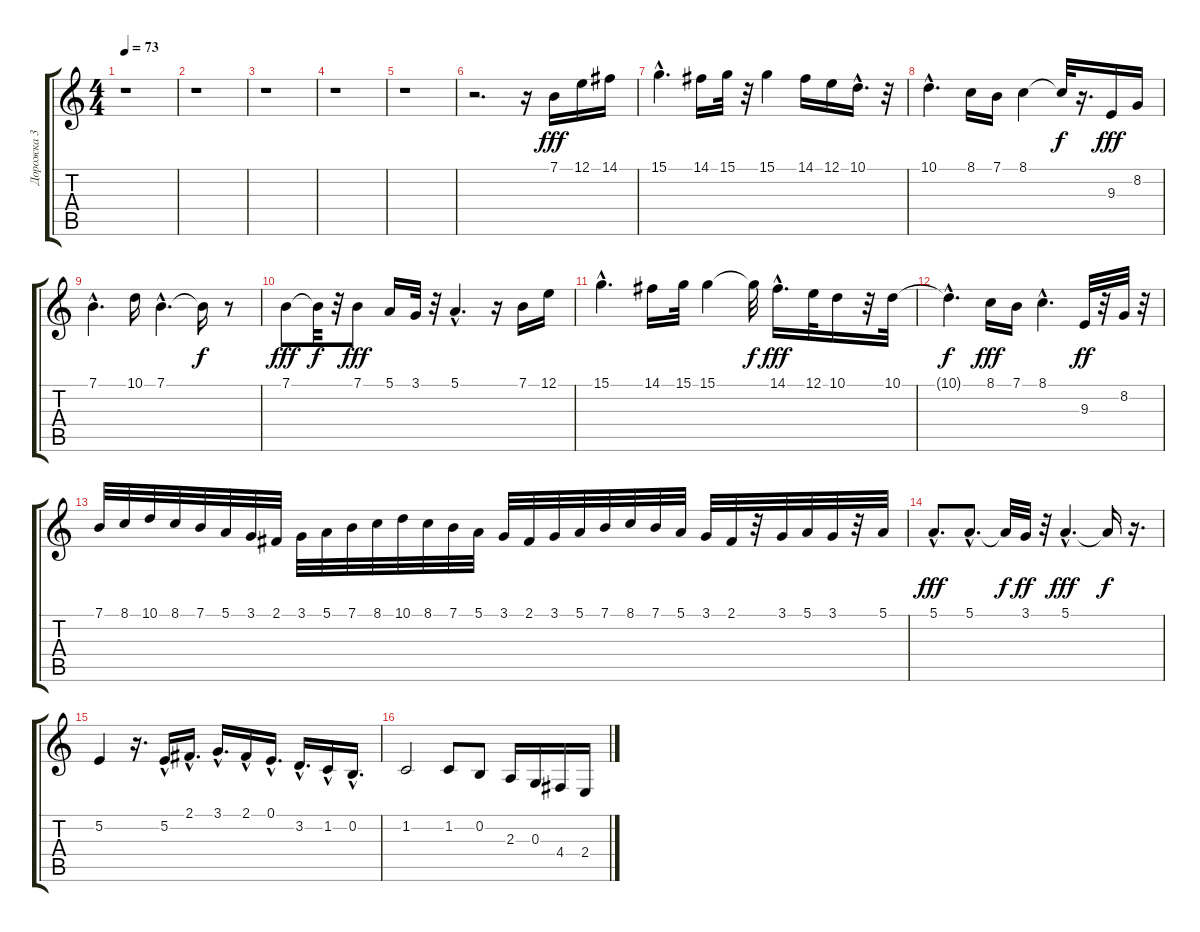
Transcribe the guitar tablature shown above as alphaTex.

\track ("Дорожка 3" "Дорожка 3") {instrument viola}
\staff {score tabs}
\tuning (E4 B3 G3 D3 A2 E2) {hide}
\ts (4 4)
\tempo 73
\clef g2
\ks c
r.1{dy f} |
r.1 |
r.1 |
r.1 |
r.1 |
r.2{d} r.16 7.1.16{dy fff} 12.1.16 14.1.16 |
15.1{hac}.4{d} 14.1.16 15.1.32 r.32 15.1.4 14.1.16 12.1.16 10.1{hac}.16{d} r.32 |
10.1{hac}.4{d} 8.1.16 7.1.16 8.1.4 8.1{t}.32{dy f} r.16{d} 9.3.16{dy fff} 8.2.16 |
7.1{hac}.4{d} 10.1.16 7.1{hac}.4{d} 7.1{t}.16{dy f} r.8 |
7.1.8{dy fff} 7.1{t}.32{dy f} r.32 7.1.8{dy fff} 5.1.16 3.1.32 r.32 5.1{hac}.4{d} r.16 7.1.16 12.1.16 |
15.1{hac}.4{d} 14.1.16 15.1.32 15.1.4 15.1{t}.32{dy f} 14.1{hac}.16{d dy fff} 12.1.32 10.1.16 r.32 10.1.32 |
10.1{hac t}.4{d dy f} 8.1.16{dy fff} 7.1.16 8.1{hac}.4{d} 9.3.32{dy ff} r.32 8.2.32 r.32 |
7.1.32 8.1.32 10.1.32 8.1.32 7.1.32 5.1.32 3.1.32 2.1.32 3.1.32 5.1.32 7.1.32 8.1.32 10.1.32 8.1.32 7.1.32 5.1.32 3.1.32 2.1.32 3.1.32 5.1.32 7.1.32 8.1.32 7.1.32 5.1.32 3.1.32 2.1.32 r.32 3.1.32 5.1.32 3.1.32 r.32 5.1.32 |
5.1{hac}.8{d dy fff} 5.1{hac}.8{d} 5.1{t}.32{dy f} 3.1.32{dy ff} r.32 5.1{hac}.4{d dy fff} 5.1{t}.16{dy f} r.16{d} |
5.2.4 r.16{d} 5.2{hac}.16 2.1{hac}.16{d} 3.1{hac}.16{d} 2.1{hac}.16 0.1{hac}.16{d} 3.2{hac}.16{d} 1.2{hac}.16 0.2{hac}.16{d} |
1.2.2 1.2.8 0.2.8 2.3.16 0.3.16 4.4.16 2.4.16
